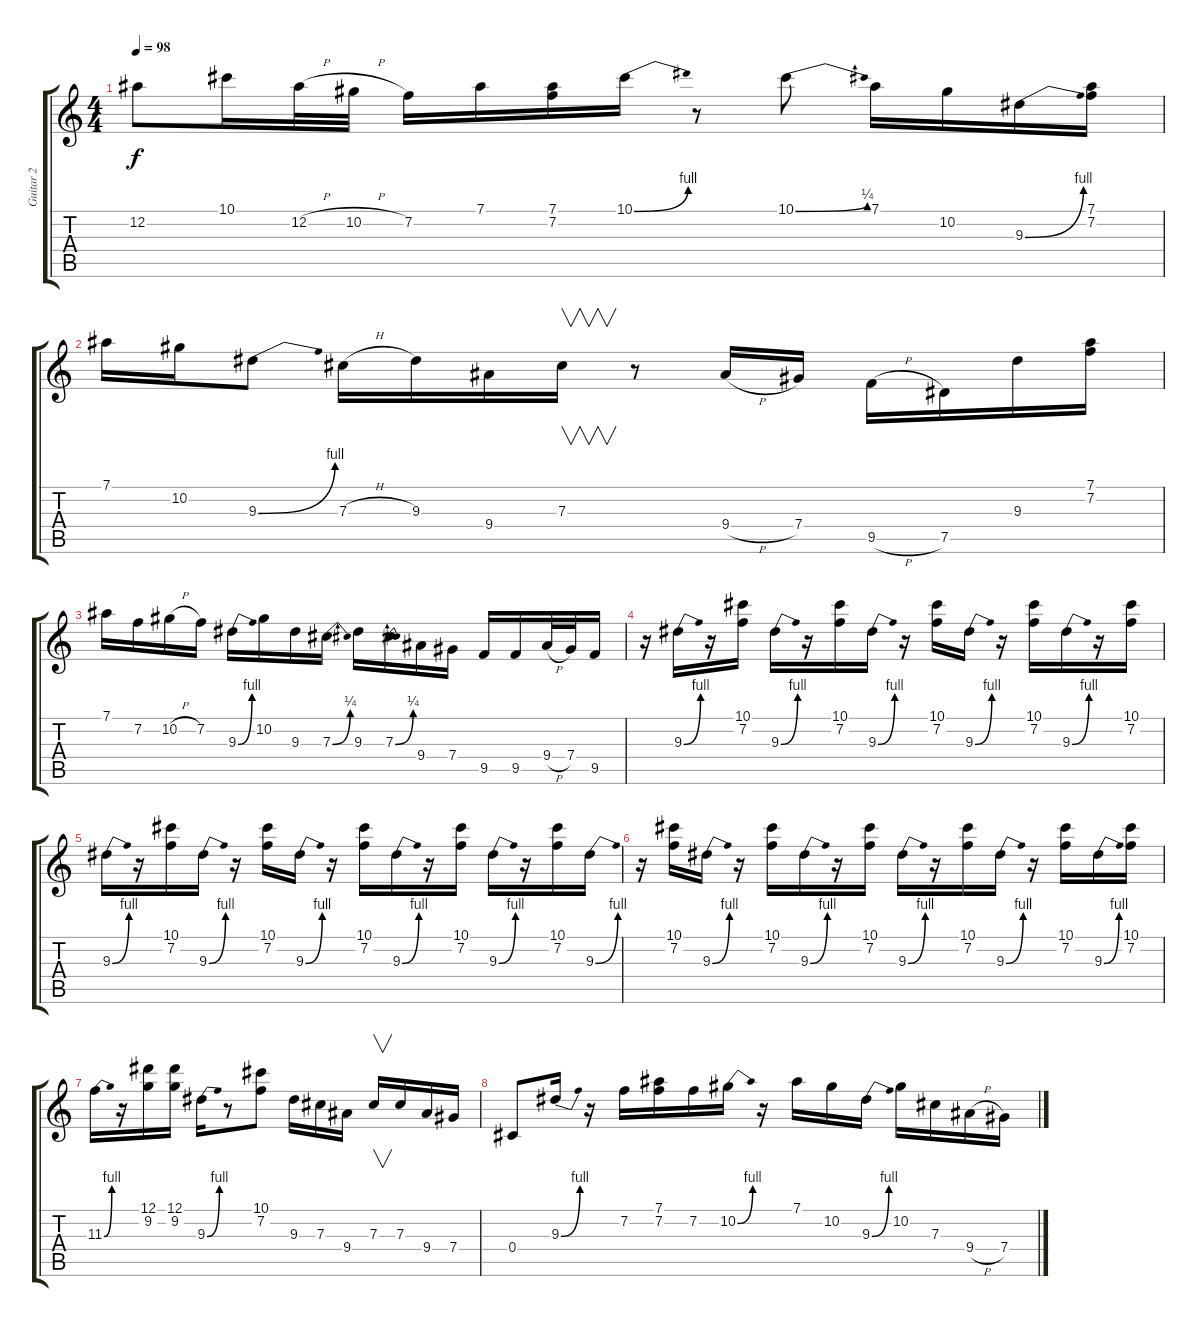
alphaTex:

\track ("Guitar 2" "Guitar 2") {instrument overdrivenguitar}
\staff {score tabs}
\tuning (Eb4 Bb3 Gb3 Db3 Ab2 Eb2) {hide}
\ts (4 4)
\tempo 98
\clef g2
\ks c
12.2.8{dy f} 10.1.16 12.2{h}.32 10.2{h}.32 7.2.16 7.1.16 (7.1 7.2).16 10.1{be (bend 0 0 60 4)}.16 r.8 10.1{be (bend 0 0 60 1)}.8 7.1.16 10.2.16 9.3{be (bend 0 0 60 4)}.16 (7.1 7.2).16 |
7.1.16 10.2.16 9.3{be (bend 0 0 60 4)}.8 7.3{h}.16 9.3.16 9.4.16 7.3.16{v} r.8 9.4{h}.16 7.4.16 9.5{h}.16 7.5.16 9.3.16 (7.1 7.2).16 |
7.1.16 7.2.16 10.2{h}.16 7.2.16 9.3{be (bend 0 0 60 4)}.16 10.2.16 9.3.16 7.3{be (bend 0 0 60 1)}.16 9.3.16 7.3{be (bend 0 0 60 1)}.16 9.4.16 7.4.16 9.5.16 9.5.16 9.4{h}.32 7.4.32 9.5.16 |
r.16 9.3{be (bend 0 0 60 4)}.16 r.16 (10.1 7.2).16 9.3{be (bend 0 0 60 4)}.16 r.16 (10.1 7.2).16 9.3{be (bend 0 0 60 4)}.16 r.16 (10.1 7.2).16 9.3{be (bend 0 0 60 4)}.16 r.16 (10.1 7.2).16 9.3{be (bend 0 0 60 4)}.16 r.16 (10.1 7.2).16 |
9.3{be (bend 0 0 60 4)}.16 r.16 (10.1 7.2).16 9.3{be (bend 0 0 60 4)}.16 r.16 (10.1 7.2).16 9.3{be (bend 0 0 60 4)}.16 r.16 (10.1 7.2).16 9.3{be (bend 0 0 60 4)}.16 r.16 (10.1 7.2).16 9.3{be (bend 0 0 60 4)}.16 r.16 (10.1 7.2).16 9.3{be (bend 0 0 60 4)}.16 |
r.16 (10.1 7.2).16 9.3{be (bend 0 0 60 4)}.16 r.16 (10.1 7.2).16 9.3{be (bend 0 0 60 4)}.16 r.16 (10.1 7.2).16 9.3{be (bend 0 0 60 4)}.16 r.16 (10.1 7.2).16 9.3{be (bend 0 0 60 4)}.16 r.16 (10.1 7.2).16 9.3{be (bend 0 0 60 4)}.16 (10.1 7.2).16 |
11.3{be (bend 0 0 60 4)}.16 r.16 (12.1 9.2).16 (12.1 9.2).16 9.3{be (bend 0 0 60 4)}.16 r.8 (10.1 7.2).8 9.3.16 7.3.16 9.4.16 7.3.16{v} 7.3.16 9.4.16 7.4.16 |
0.4.8 9.3{be (bend 0 0 60 4)}.16 r.16 7.2.16 (7.1 7.2).16 7.2.16 10.2{be (bend 0 0 60 4)}.16 r.16 7.1.16 10.2.16 9.3{be (bend 0 0 60 4)}.16 10.2.16 7.3.16 9.4{h}.16 7.4.16
